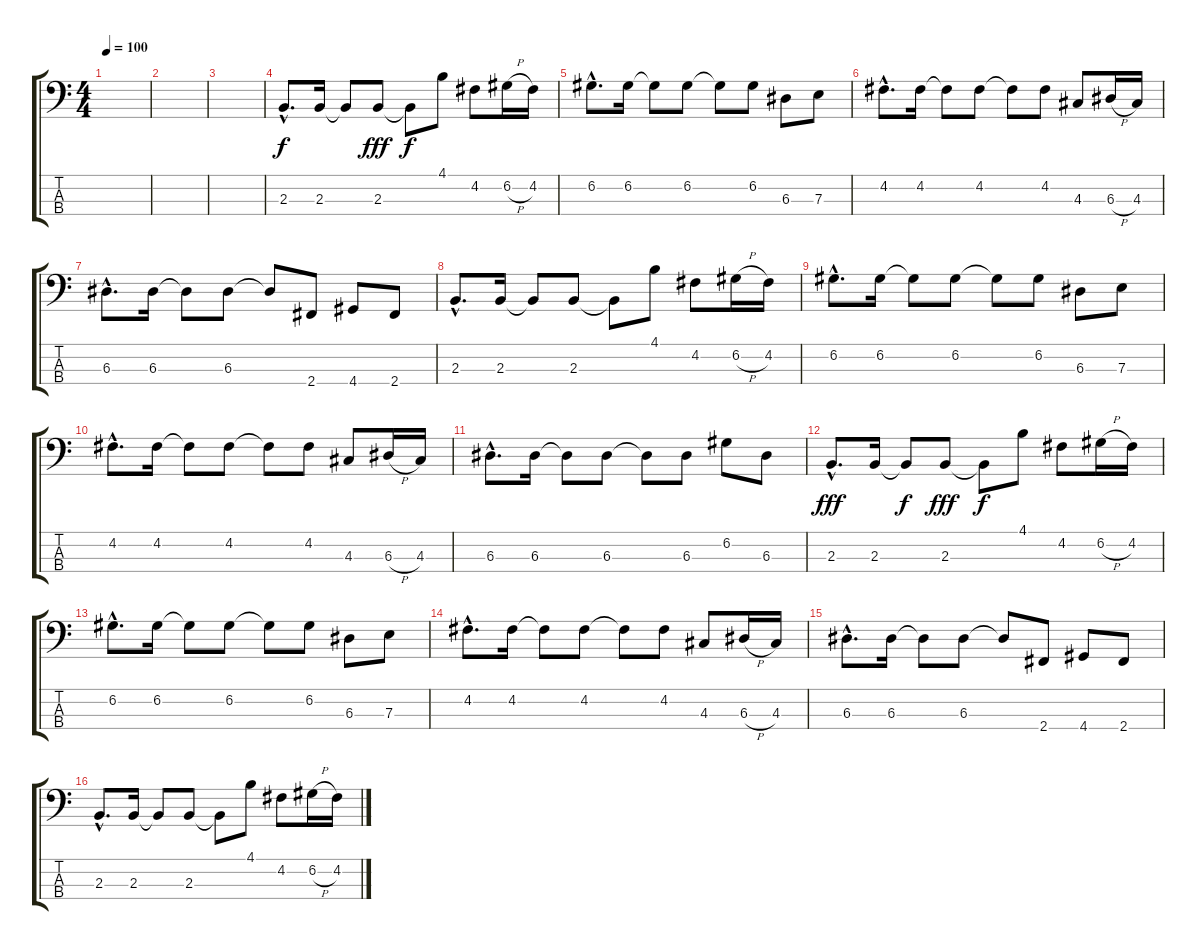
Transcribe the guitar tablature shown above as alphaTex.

\track "" {instrument electricbassfinger}
\staff {score tabs}
\tuning (G2 D2 A1 E1) {hide}
\ts (4 4)
\tempo 100
\clef f4
\ks c
|
|
|
2.3{hac}.8{d} 2.3.16 2.3{t}.8{dy f} 2.3.8{dy fff} 2.3{t}.8{dy f} 4.1.8 4.2.8 6.2{h}.16 4.2.16 |
6.2{hac}.8{d} 6.2.16 6.2{t}.8 6.2.8 6.2{t}.8 6.2.8 6.3.8 7.3.8 |
4.2{hac}.8{d} 4.2.16 4.2{t}.8 4.2.8 4.2{t}.8 4.2.8 4.3.8 6.3{h}.16 4.3.16 |
6.3{hac}.8{d} 6.3.16 6.3{t}.8 6.3.8 6.3{t}.8 2.4.8 4.4.8 2.4.8 |
2.3{hac}.8{d} 2.3.16 2.3{t}.8 2.3.8 2.3{t}.8 4.1.8 4.2.8 6.2{h}.16 4.2.16 |
6.2{hac}.8{d} 6.2.16 6.2{t}.8 6.2.8 6.2{t}.8 6.2.8 6.3.8 7.3.8 |
4.2{hac}.8{d} 4.2.16 4.2{t}.8 4.2.8 4.2{t}.8 4.2.8 4.3.8 6.3{h}.16 4.3.16 |
6.3{hac}.8{d} 6.3.16 6.3{t}.8 6.3.8 6.3{t}.8 6.3.8 6.2.8 6.3.8 |
2.3{hac}.8{d dy fff} 2.3.16 2.3{t}.8{dy f} 2.3.8{dy fff} 2.3{t}.8{dy f} 4.1.8 4.2.8 6.2{h}.16 4.2.16 |
6.2{hac}.8{d} 6.2.16 6.2{t}.8 6.2.8 6.2{t}.8 6.2.8 6.3.8 7.3.8 |
4.2{hac}.8{d} 4.2.16 4.2{t}.8 4.2.8 4.2{t}.8 4.2.8 4.3.8 6.3{h}.16 4.3.16 |
6.3{hac}.8{d} 6.3.16 6.3{t}.8 6.3.8 6.3{t}.8 2.4.8 4.4.8 2.4.8 |
2.3{hac}.8{d} 2.3.16 2.3{t}.8 2.3.8 2.3{t}.8 4.1.8 4.2.8 6.2{h}.16 4.2.16
